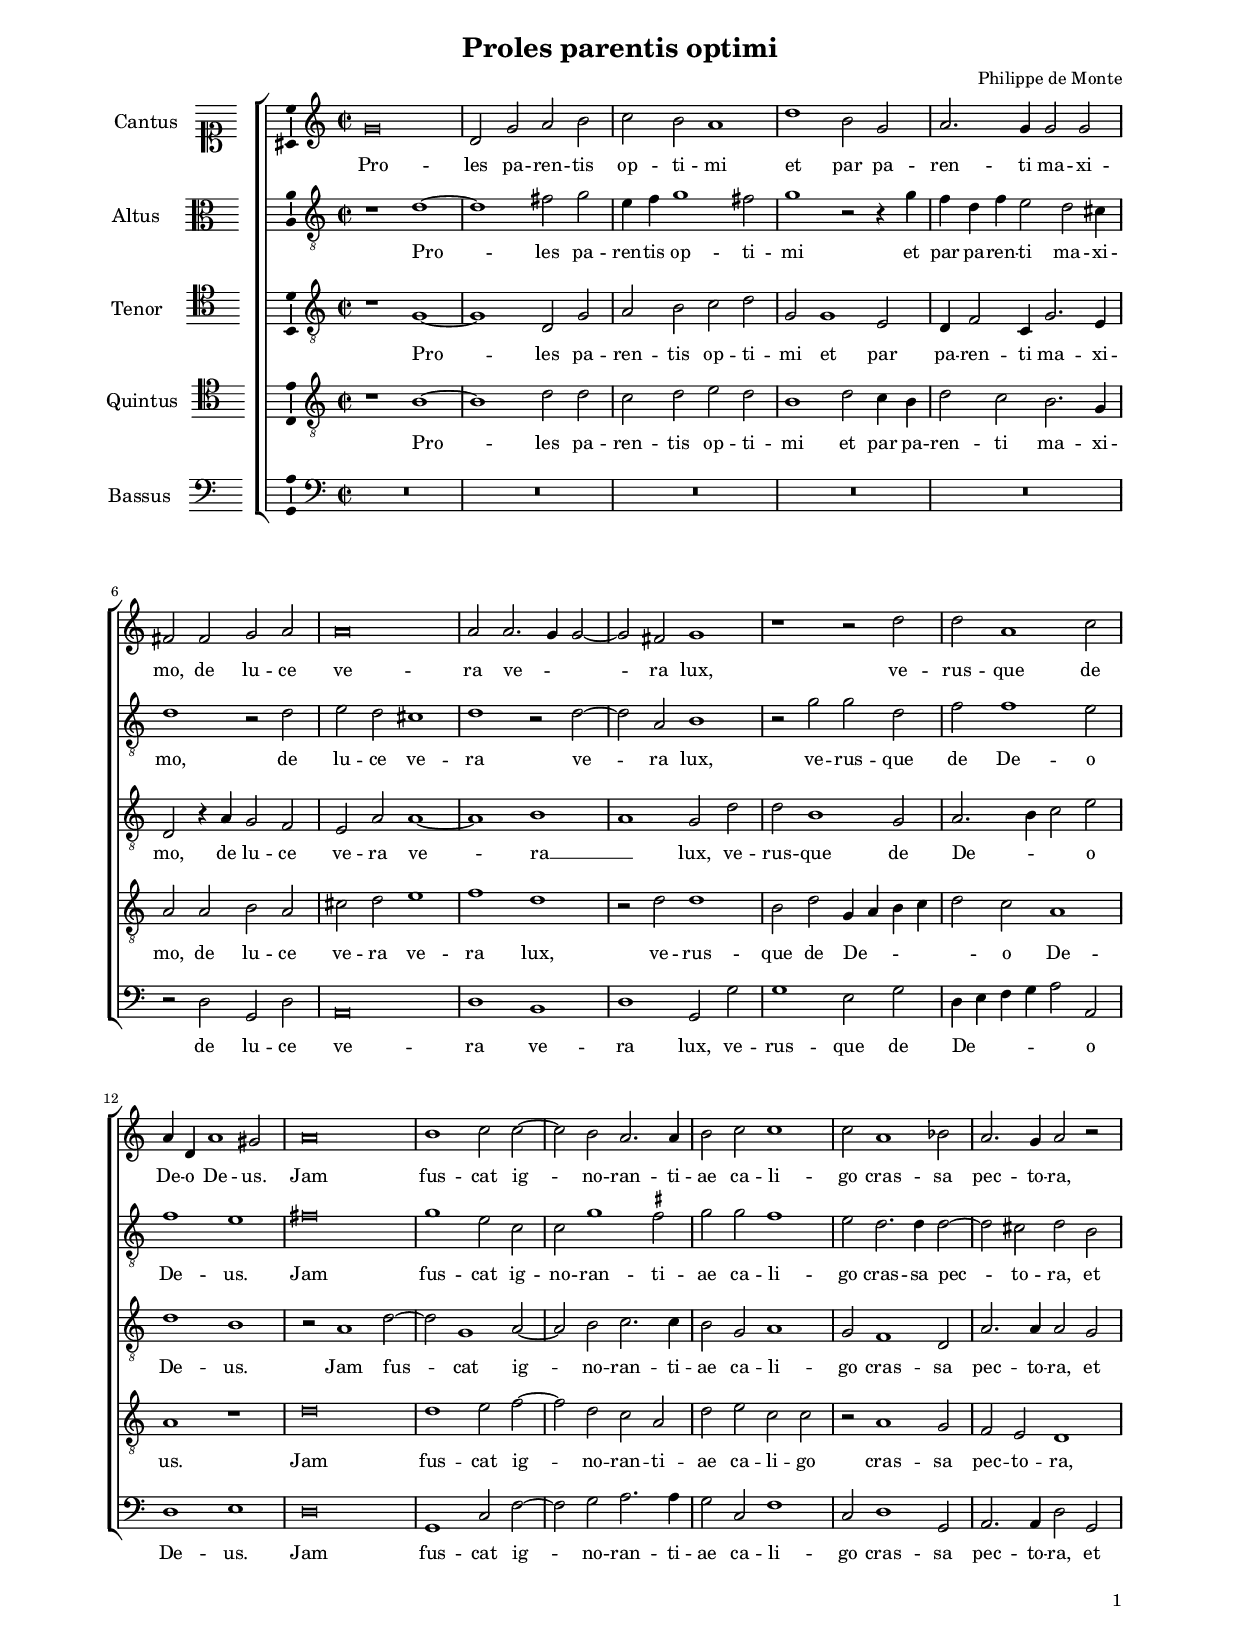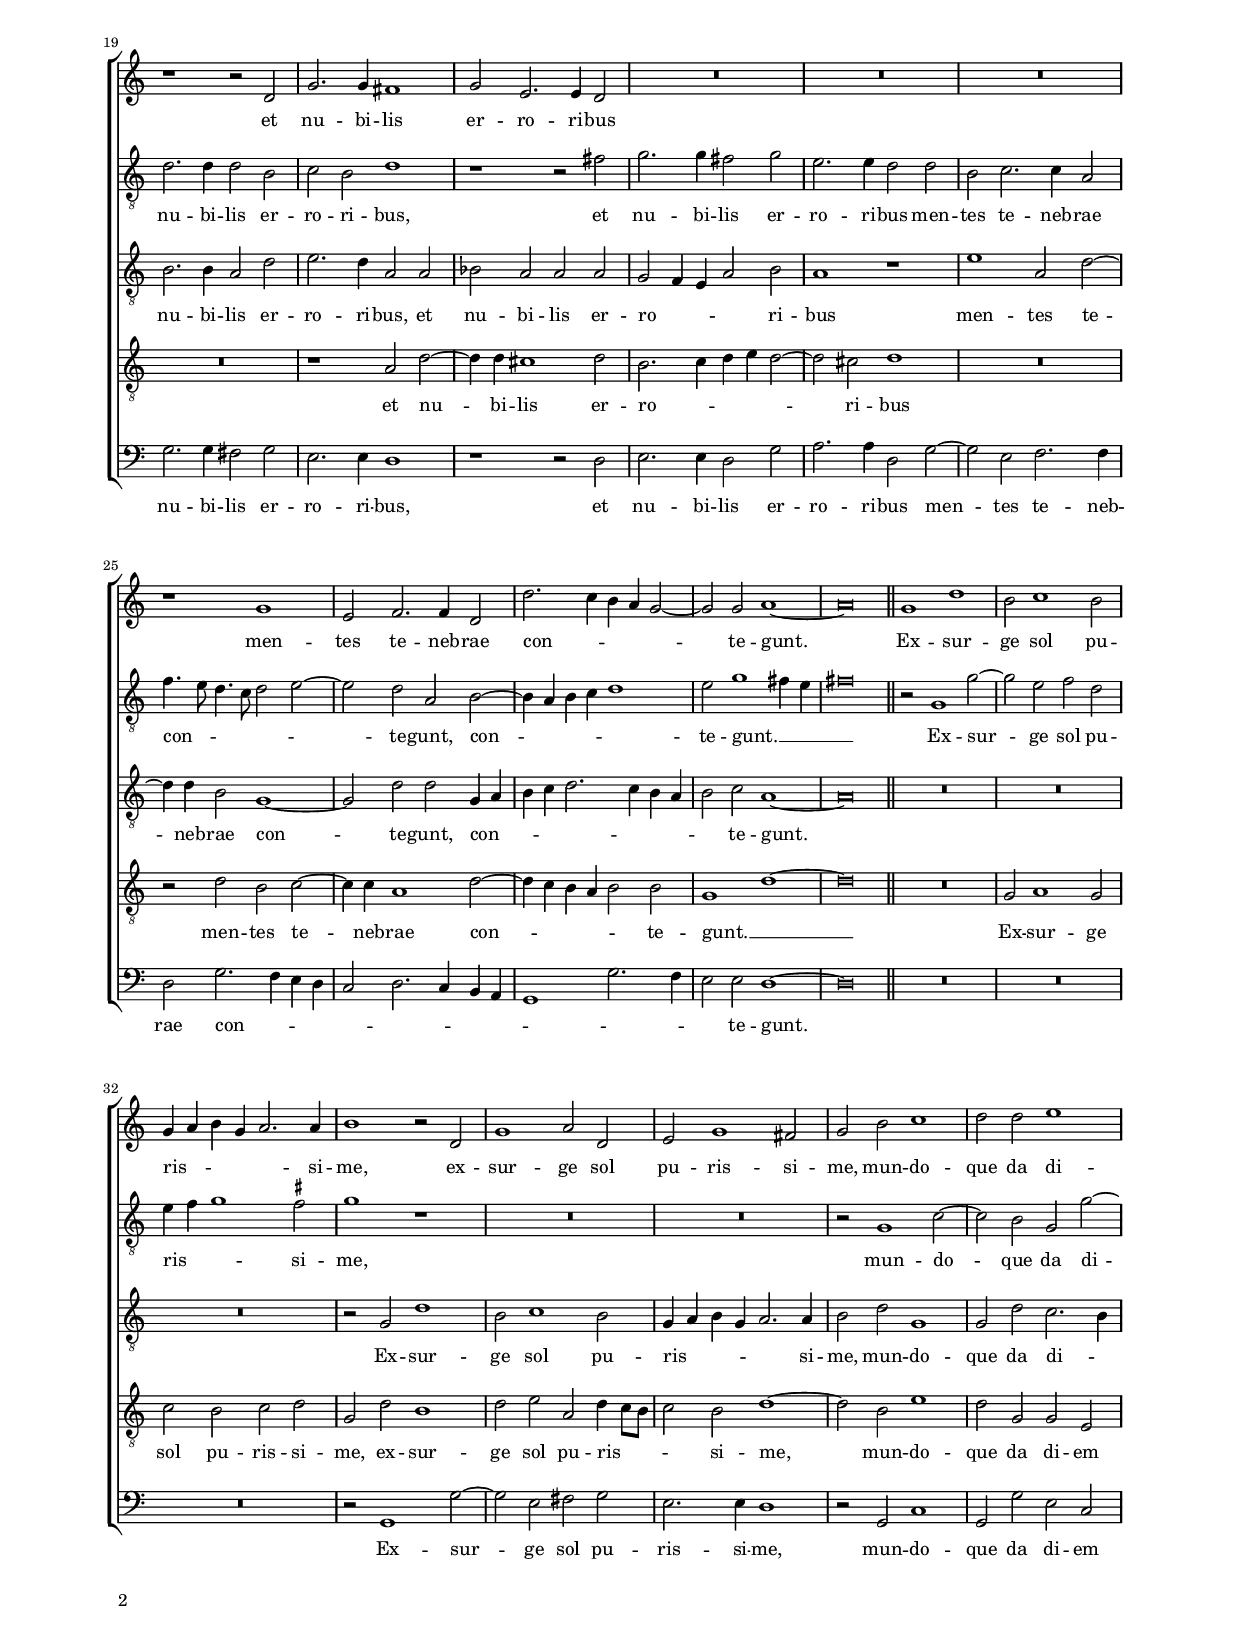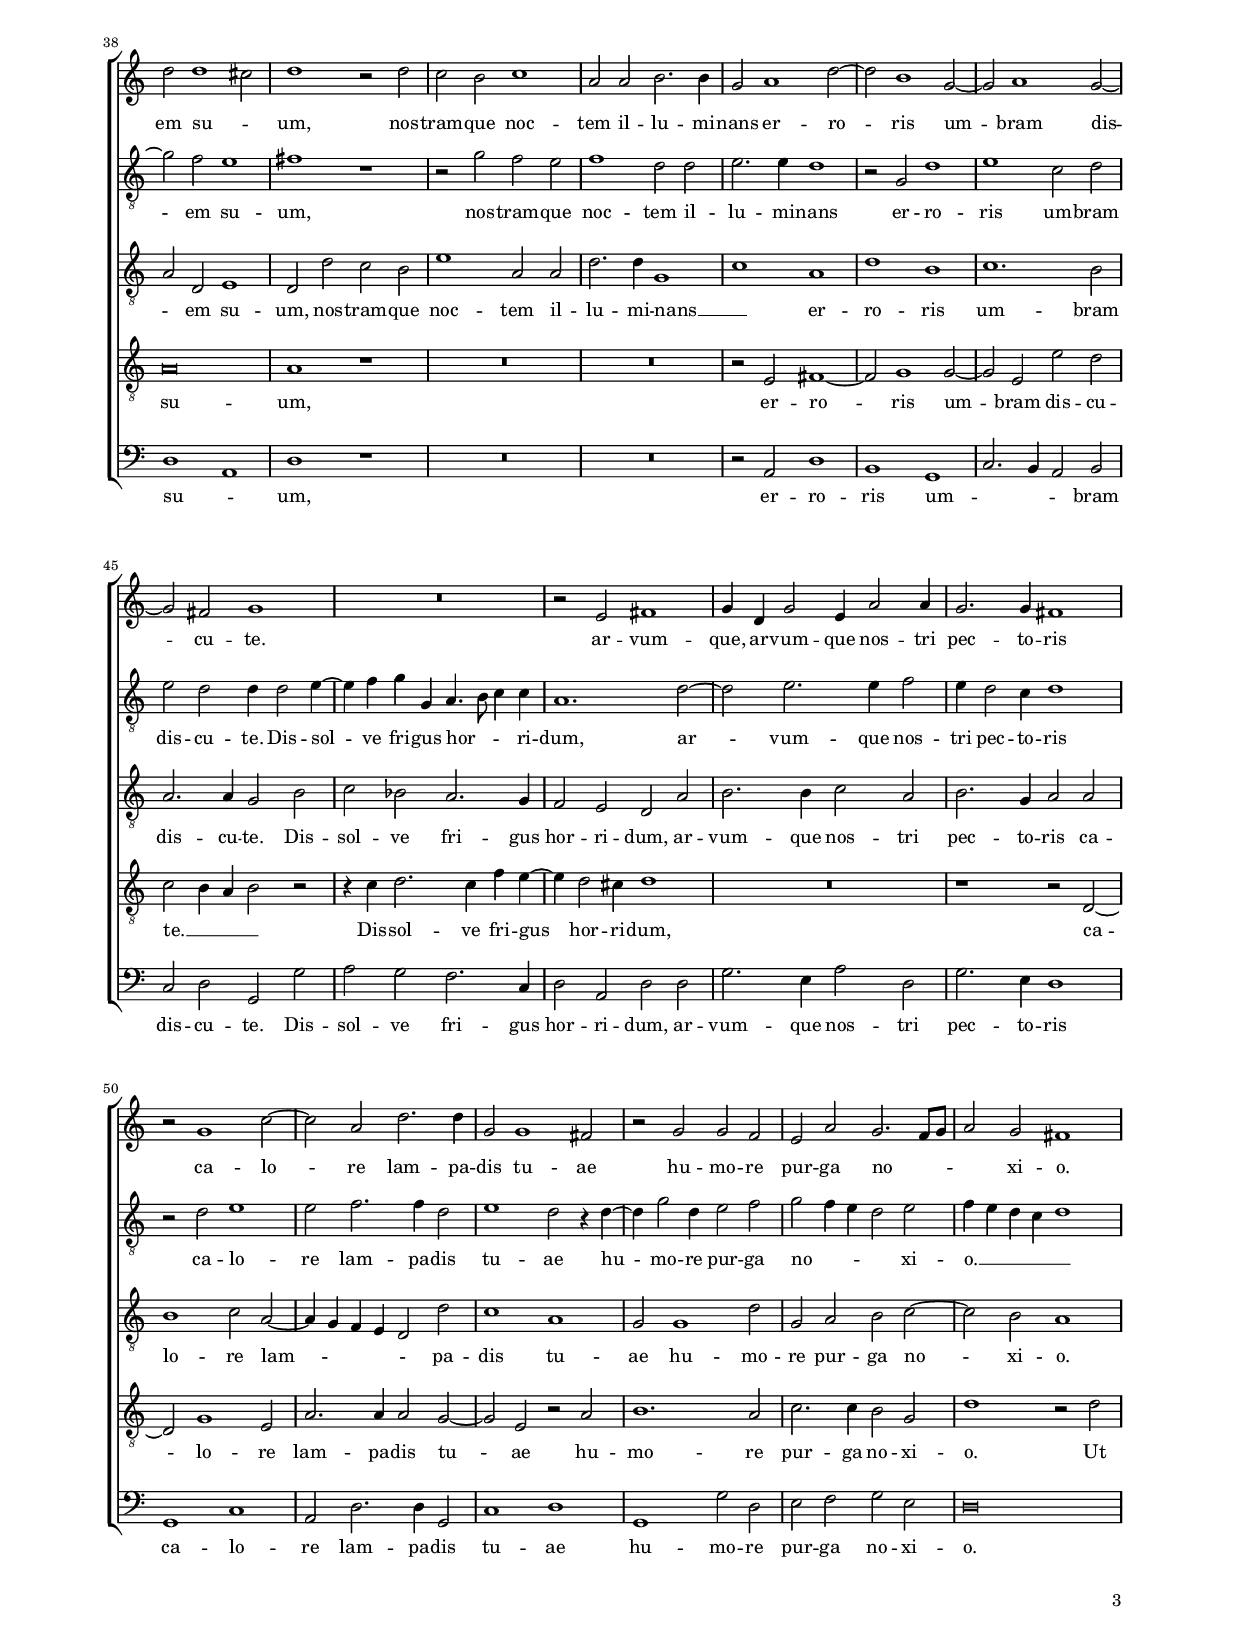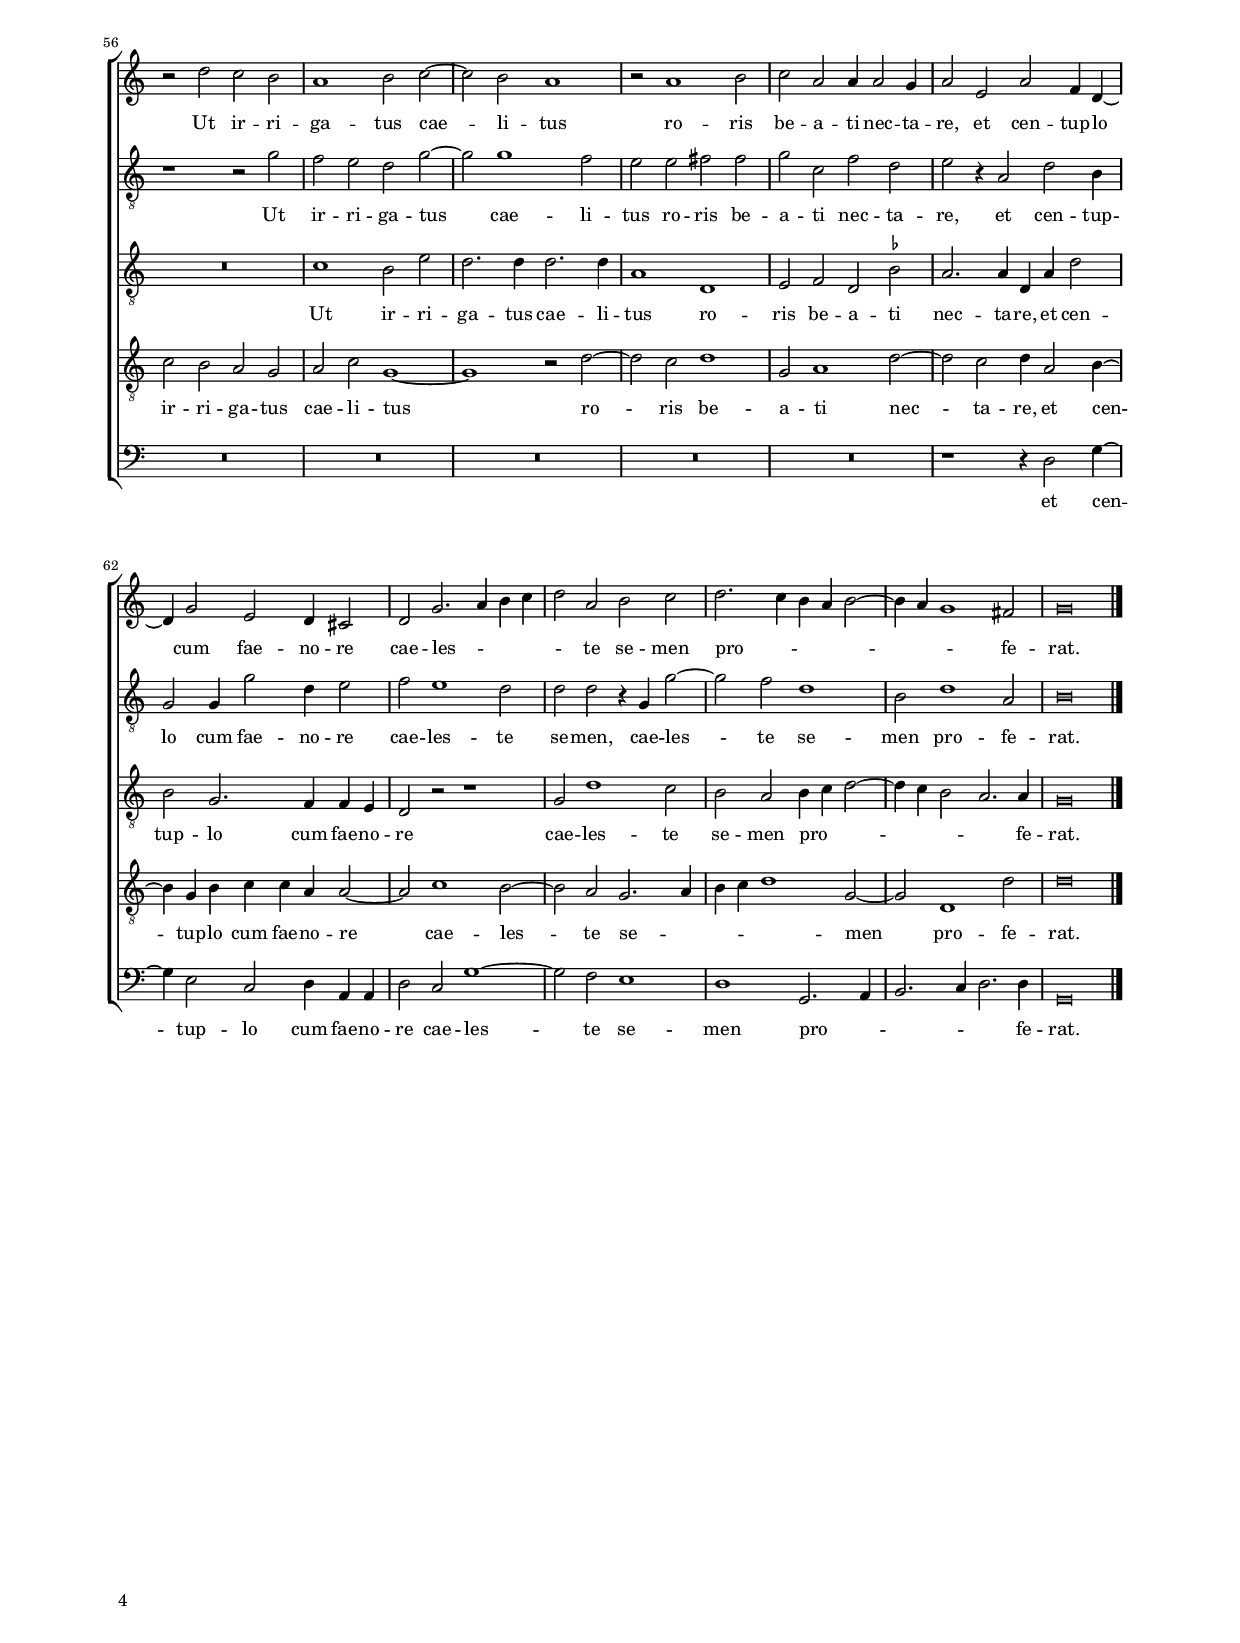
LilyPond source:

\header
{
  title="Proles parentis optimi"
  composer="Philippe de Monte"
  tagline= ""
}

\version "2.22.0"
\language deutsch
#(set-global-staff-size 15)
% #(set-default-paper-size "letter")
#(ly:set-option 'point-and-click #f)




	ficta = { \once \set suggestAccidentals = ##t }

	forget = #(define-music-function (music) (ly:music?) #{
		\accidentalStyle forget
		$music
		\accidentalStyle default
		#})

    
    
\paper
	{
	top-margin = 1.8 \cm
	bottom-margin = 1.2 \cm
	left-margin = 2 \cm
	right-margin = 2 \cm
	ragged-bottom = ##f
	ragged-last-bottom = ##t
	print-page-number = ##f
	system-system-spacing = #'((basic-distance . 17) (minimum-distance . 14) (padding . 7) (strechability . 150))
    oddFooterMarkup=\markup   \fill-line { "" \fromproperty #'page:page-number-string }
    evenFooterMarkup=\markup  \fill-line { \fromproperty #'page:page-number-string "" }
    last-bottom-spacing = #'((basic-distance . 12) (minimum-distance . 7) (padding . 4))
%	systems-per-page = 3
%   page-count = 3
%	min-systems-per-page = 3
%	print-all-headers = ##t
%	print-first-page-number = ##t
%	first-page-number = 1
	}

	
global = {
    % \set Staff.autoBeaming = ##f
	\key c \major
	\time 2/2 \set Score.measureLength = #(ly:make-moment 2/1)
    \set Score.tempoHideNote = ##t
    \tempo 2 = 90
    \skip 1*2*29 \bar "||"
    \skip 1*2*38 \bar "|."
	}
    

incipitcantus = \markup { \score {
	{
	\set Staff.instrumentName = \markup { \fontsize #1 "Cantus" }
	\key c \major
	\clef soprano
	s4 \bar ""
	}
	\layout  {
	raggedright = ##t
	indent = 1.6 \cm
	line-width = 2.5\cm
	\context { \Staff \remove Time_signature_engraver }
	\override Staff.Clef.Y-extent = #'(0 . 0)
	}} \hspace #1 }

      
incipitaltus = \markup { \score {
	{
	\set Staff.instrumentName = \markup { \fontsize #1 "Altus" }
	\key c \major
	\clef alto
	s4 \bar ""
	}
	\layout  {
	raggedright = ##t
	indent = 1.6 \cm
	line-width = 2.5\cm
	\context { \Staff \remove Time_signature_engraver }
	\override Staff.Clef.Y-extent = #'(0 . 0)
	}} \hspace #1 }


incipittenor = \markup { \score {
	{
	\set Staff.instrumentName = \markup { \fontsize #1 "Tenor" }
	\key c \major
	\clef tenor
	s4 \bar ""
	}
	\layout  {
	raggedright = ##t
	indent = 1.6 \cm
	line-width = 2.5\cm
	\context { \Staff \remove Time_signature_engraver }
	\override Staff.Clef.Y-extent = #'(0 . 0)
	}} \hspace #1 }
      
      
incipitquintus = \markup { \score {
	{
	\set Staff.instrumentName = \markup { \fontsize #1 "Quintus" }
	\key c \major
	\clef tenor
	s4 \bar ""
	}
	\layout  {
	raggedright = ##t
	indent = 1.6 \cm
	line-width = 2.5\cm
	\context { \Staff \remove Time_signature_engraver }
	\override Staff.Clef.Y-extent = #'(0 . 0)
	}} \hspace #1 }
      
      
incipitbassus = \markup { \score {
	{
	\set Staff.instrumentName = \markup { \fontsize #1 "Bassus" }
	\key c \major
	\clef bass
	s4 \bar ""
	}
	\layout  {
	raggedright = ##t
	indent = 1.6 \cm
	line-width = 2.5\cm
	\context { \Staff \remove Time_signature_engraver }
	\override Staff.Clef.Y-extent = #'(0 . 0)
	}} \hspace #1 }


cantus =  \relative c''
	{
	g\breve
	d2 g a h
	c2 h a1
	d1 h2 g
%5
	a2. g4 g2 g |
	fis2 fis g a
	a\breve
	a2 a2. g4 g2~
	g2 fis g1
%10
	r1 r2 d' |
	d2 a1 c2
	a4 d, a'1 gis2
	a\breve
	h1 c2 c~
%15
	c2 h a2. a4 |
	h2 c c1
	c2 a1 b2
	a2. g4 a2 r
	r1 r2 d,
%20
	g2. g4 fis1 |
	g2 e2. e4 d2
	R\breve
	R\breve
	R\breve
%25
	r1 g |
	e2 f2. f4 d2
	d'2. c4 h a g2~
	g2 g a1~
	a\breve |
%30
	g1 d'
	h2 c1 h2
	g4 a h g a2. a4
	h1 r2 d,
	g1 a2 d,
%35
	e2 g1 fis2 |
	g2 h c1
	d2 d e1
	d2 d1 cis2
	d1 r2 d
%40
	c2 h c1 |
	a2 a h2. h4
	g2 a1 d2~
	d2 h1 g2~
	g2 a1 g2~
%45
	g2 fis g1 |
	R\breve
	r2 e fis1
	g4 d g2 e4 a2 a4
	g2. g4 fis1
%50
	r2 g1 c2~ |
	c2 a d2. d4
	g,2 g1 fis2
	r2 g g f
	e2 a g2. f8 g
%55
	a2 g fis1 |
	r2 d' c h
	a1 h2 c~
	c2 h a1
	r2 a1 h2
%60
	c2 a a4 a2 g4 |
	a2 e a f4 d~
	d4 g2 e2 d4 cis2
	d2 g2. a4 h c
	d2 a h c
%65
	d2. c4 h a h2~ |
	h4 a g1 fis2
	g\breve |
	}


altus =  \relative c'
	{
	r1 d~
	d1 fis2 g
	e4 f g1 fis2
	g1 r2 r4 g
%5
	f4 d f e2 d cis4 |
	d1 r2 d
	e2 d cis1
	d1 r2 d~
	d2 a h1
%10
	r2 g' g d |
	f2 f1 e2
	f1 e
	fis\breve
	g1 e2 c
%15
	c2 g'1 \ficta fis2 |
	g2 g f1
	e2 d2. d4 d2~
	d2 cis d h
	d2. d4 d2 h
%20
	c2 h d1 |
	r1 r2 fis
	g2. g4 fis2 g
	e2. e4 d2 d
	h2 c2. c4 a2
%25
	f'4. e8 d4. c8 d2 e~ |
	e2 d a h~
	h4 a h c d1
	e2 g1 fis4 e
	fis\breve |
%30
	r2 g,1 g'2~ |
	g2 e f d
	e4 f g1 \ficta fis2
	g1 r
	R\breve
%35
	R\breve |
	r2 g,1 c2~
	c2 h g g'~
	g2 f e1
	fis1 r
%40
	r2 g f e |
	f1 d2 d
	e2. e4 d1
	r2 g, d'1
	e1 c2 d
%45
	e2 d d4 d2 e4~ |
	e4 f g g, a4. h8 c4 c
	a1. d2~
	d2 e2. e4 f2
	e4 d2 c4 d1
%50
	r2 d e1 |
	e2 f2. f4 d2
	e1 d2 r4 d~
	d4 g2 d4 e2 f
	g2 f4 e d2 e
%55
	f4 e d c d1 |
	r1 r2 g
	f2 e d g~
	g2 g1 f2
	e2 e fis fis
%60
	g2 c, f d |
	e2 r4 a,2 d2 h4
	g2 g4 g'2 d4 e2
	f2 e1 d2
	d2 d r4 g, g'2~
%65
	g2 f d1 |
	h2 d1 a2
	h\breve |
	}


tenor =  \relative c'
	{
	r1 g~
	g1 d2 g
	a2 h c d
	g,2 g1 e2
%5
	d4 f2 c4 g'2. e4 |
	d2 r4 a' g2 f
	e2 a a1~
	a1 h1
	a1 g2 d'
%10
	d2 h1 g2 |
	a2. h4 c2 e
	d1 h
	r2 a1 d2~
	d2 g,1 a2~
%15
	a2 h c2. c4 |
	h2 g a1
	g2 f1 d2
	a'2. a4 a2 g
	h2. h4 a2 d
%20
	e2. d4 a2 a |
	b2 a a a
	g2 f4 e a2 h
	a1 r
	e'1 a,2 d~
%25
	d4 d h2 g1~ |
	g2 d' d g,4 a
	h4 c d2. c4 h a
	h2 c a1~
	a\breve |
%30
	R\breve
	R\breve
	R\breve
	r2 g d'1
	h2 c1 h2
%35
	g4 a h g a2. a4 |
	h2 d g,1
	g2 d' c2. h4
	a2 d, e1
	d2 d' c h
%40
	e1 a,2 a |
	d2. d4 g,1
	c1 a
	d1 h
	c1. h2
%45
	a2. a4 g2 h |
	c2 b a2. g4
	f2 e d a'
	h2. h4 c2 a
	h2. g4 a2 a
%50
	h1 c2 a~ |
	a4 g f e d2 d'
	c1 a
	g2 g1 d'2
	g,2 a h c~
%55
	c2 h a1 |
	R\breve
	c1 h2 e
	d2. d4 d2. d4
	a1 d,
%60
	e2 f d \ficta b' |
	a2. a4 d, a' d2
	h2 g2. f4 f e
	d2 r r1
	g2 d'1 c2
%65
	h2 a h4 c d2~ |
	d4 c h2 a2. a4
	g\breve |
	}


quintus  =  \relative c'
	{
	r1 h~
	h1 d2 d
	c2 d e d
	h1 d2 c4 h
%5
	d2 c h2. g4 |
	a2 a h a
	cis2 d e1
	f1 d
	r2 d d1
%10
	h2 d g,4 a h c |
	d2 c a1
	a1 r
	d\breve
	d1 e2 f~
%15
	f2 d c a |
	d2 e c c
	r2 a1 g2
	f2 e d1
	R\breve
%20
	r1 a'2 d~ |
	d4 d cis1 d2
	h2. c4 d e d2~
	d2 cis d1
	R\breve
%25
	r2 d h c~ |
	c4 c a1 d2~
	d4 c h a h2 h
	g1 d'~
	d\breve |
%30
	R\breve
	g,2 a1 g2
	c2 h c d
	g,2 d' h1
	d2 e a, d4 c8 h
%35
	c2 h d1~ |
	d2 h e1
	d2 g, g e
	a\breve
	a1 r
%40
	R\breve |
	R\breve
	r2 e fis1~
	fis2 g1 g2~
	g2 e e' d
%45
	c2 h4 a h2 r |
	r4 c d2. c4 f4 e~
	e4 d2 cis4 d1
	R\breve
	r1 r2 d,~
%50
	d2 g1 e2 |
	a2. a4 a2 g~
	g2 e r a
	h1. a2
	c2. c4 h2 g
%55
	d'1 r2 d |
	c2 h a g
	a2 c g1~
	g1 r2 d'~
	d2 c d1
%60
	g,2 a1 d2~ |
	d2 c d4 a2 h4~
	h4 g h c c a a2~
	a2 c1 h2~
	h2 a g2. a4
%65
	h4 c d1 g,2~ |
	g2 d1 d'2
	d\breve |	
	}


bassus  =  \relative c
	{
	R\breve
	R\breve
	R\breve
	R\breve
%5
	R\breve |
	r2 d g, d'
	a\breve
	d1 h
	d1 g,2 g'
%10
	g1 e2 g |
	d4 e f g a2 a,
	d1 e
	d\breve
	g,1 c2 f~
%15
	f2 g a2. a4 |
	g2 c, f1
	c2 d1 g,2
	a2. a4 d2 g,
	g'2. g4 fis2 g
%20
	e2. e4 d1 |
	r1 r2 d
	e2. e4 d2 g
	a2. a4 d,2 g~
	g2 e f2. f4
%25
	d2 g2. f4 e d |
	c2 d2. c4 h a
	g1 g'2. f4
	e2 e d1~
	d\breve |
%30
	R\breve
	R\breve
	R\breve
	r2 g,1 g'2~
	g2 e fis g
%35
	e2. e4 d1 |
	r2 g, c1
	g2 g' e c
	d1 a
	d1 r
%40
	R\breve |
	R\breve
	r2 a d1
	h1 g
	c2. h4 a2 h
%45
	c2 d g, g' |
	a2 g f2. c4
	d2 a d d
	g2. e4 a2 d,
	g2. e4 d1
%50
	g,1 c |
	a2 d2. d4 g,2
	c1 d
	g,1 g'2 d
	e2 f g e
%55
	d\breve |
	R\breve
	R\breve
	R\breve
	R\breve
%60
	R\breve |
	r1 r4 d2 g4~
	g4 e2 c2 d4 a4 a4
	d2 c g'1~
	g2 f e1
%65
	d1 g,2. a4 |
	h2. c4 d2. d4
	g,\breve |
	}


lyricscantus = \lyricmode {
	Pro -- les pa -- ren -- tis op -- ti -- mi
    et par pa -- ren -- ti ma -- xi -- mo,
    de lu -- ce ve -- ra ve -- _ _ ra lux,
    ve -- rus -- que de De -- o De -- us.
    Jam fus -- cat ig -- no -- ran -- ti -- ae
    ca -- li -- go cras -- sa pec -- to -- ra,
    et nu -- bi -- lis er -- ro -- ri -- bus
    men -- tes te -- neb -- rae con -- _ _ _ _ te -- gunt.
    Ex -- sur -- ge sol pu -- ris -- _ _ _ _ si -- me,
    ex -- sur -- ge sol pu -- ris -- si -- me,
    mun -- do -- que da di -- em su -- _ um,
    nos -- tram -- que noc -- tem il -- lu -- mi -- nans
    er -- ro -- ris um -- bram dis -- cu -- te.
    ar -- vum -- que,
    ar -- vum -- que nos -- tri pec -- to -- ris
    ca -- lo -- re lam -- pa -- dis tu -- ae
    hu -- mo -- re pur -- ga no -- _ _ _ xi -- o.
    Ut ir -- ri -- ga -- tus cae -- li -- tus
    ro -- ris be -- a -- ti nec -- ta -- re,
    et cen -- tup -- lo cum fae -- no -- re
    cae -- les -- _ _ _ _ te se -- men pro -- _ _ _ _ _ _ fe -- rat.
	}


lyricsaltus = \lyricmode {
	Pro -- les pa -- ren -- tis op -- ti -- mi
    et par pa -- ren -- ti ma -- xi -- mo,
    de lu -- ce ve -- ra ve -- ra lux,
    ve -- rus -- que de De -- o De -- us.
    Jam fus -- cat ig -- no -- ran -- ti -- ae
    ca -- li -- go cras -- sa pec -- to -- ra,
    et nu -- bi -- lis er -- ro -- ri -- bus,
    et nu -- bi -- lis er -- ro -- ri -- bus
    men -- tes te -- neb -- rae con -- _ _ _ _ _ te -- gunt,
    con -- _ _ _ _ te -- gunt. __ _ _ _
    Ex -- sur -- ge sol pu -- ris -- _ _ si -- me,
    mun -- do -- que da di -- em su -- um,
    nos -- tram -- que noc -- tem il -- lu -- mi -- nans
    er -- ro -- ris um -- bram dis -- cu -- te.
    Dis -- sol -- ve fri -- gus hor -- _ _ ri -- dum,
    ar -- vum -- que nos -- tri pec -- to -- ris
    ca -- lo -- re lam -- pa -- dis tu -- ae
    hu -- mo -- re pur -- ga no -- _ _ _ xi -- o. __ _ _ _ _
    Ut ir -- ri -- ga -- tus cae -- li -- tus
    ro -- ris be -- a -- ti nec -- ta -- re,
    et cen -- tup -- lo cum fae -- no -- re
    cae -- les -- te se -- men,
    cae -- les -- te se -- men pro -- fe -- rat.
	}


lyricstenor = \lyricmode {
	Pro -- les pa -- ren -- tis op -- ti -- mi
    et par pa -- ren -- ti ma -- xi -- mo,
    de lu -- ce ve -- ra ve -- ra __ _ lux,
    ve -- rus -- que de De -- _ _ o De -- us.
    Jam fus -- cat ig -- no -- ran -- ti -- ae
    ca -- li -- go cras -- sa pec -- to -- ra,
    et nu -- bi -- lis er -- ro -- ri -- bus,
    et nu -- bi -- lis er -- ro -- _ _ _ ri -- bus
    men -- tes te -- neb -- rae con -- te -- gunt,
    con -- _ _ _ _ _ _ _ _ te -- gunt.
    Ex -- sur -- ge sol pu -- ris -- _ _ _ _ si -- me,
    mun -- do -- que da di -- _ _ em su -- um,
    nos -- tram -- que noc -- tem il -- lu -- mi -- nans __ _
    er -- ro -- ris um -- bram dis -- cu -- te.
    Dis -- sol -- ve fri -- gus hor -- ri -- dum,
    ar -- vum -- que nos -- tri pec -- to -- ris
    ca -- lo -- re lam -- _ _ _ _ pa -- dis tu -- ae
    hu -- mo -- re pur -- ga no -- xi -- o.
    Ut ir -- ri -- ga -- tus cae -- li -- tus
    ro -- ris be -- a -- ti nec -- ta -- re,
    et cen -- tup -- lo cum fae -- no -- re
    cae -- les -- te se -- men pro -- _ _ _ _ _ fe -- rat.
	}


lyricsquintus = \lyricmode {
	Pro -- les pa -- ren -- tis op -- ti -- mi
    et par pa -- ren -- ti ma -- xi -- mo,
    de lu -- ce ve -- ra ve -- ra lux,
    ve -- rus -- que de De -- _ _ _ _ o De -- us.
    Jam fus -- cat ig -- no -- ran -- ti -- ae
    ca -- li -- go cras -- sa pec -- to -- ra,
    et nu -- bi -- lis er -- ro -- _ _ _ _ ri -- bus
    men -- tes te -- neb -- rae con -- _ _ _ _ te -- gunt. __ _
    Ex -- sur -- ge sol pu -- ris -- si -- me,
    ex -- sur -- ge sol pu -- ris -- _ _ _ si -- me,
    mun -- do -- que da di -- em su -- um,
    er -- ro -- ris um -- bram dis -- cu -- te. __ _ _ _
    Dis -- sol -- ve fri -- gus hor -- ri -- dum,
    ca -- lo -- re lam -- pa -- dis tu -- ae
    hu -- mo -- re pur -- ga no -- xi -- o.
    Ut ir -- ri -- ga -- tus cae -- li -- tus
    ro -- ris be -- a -- ti nec -- ta -- re,
    et cen -- tup -- lo cum fae -- no -- re
    cae -- les -- te se -- _ _ _ _ men pro -- fe -- rat.
	}


lyricsbassus = \lyricmode {
    de lu -- ce ve -- ra ve -- ra lux,
    ve -- rus -- que de De -- _ _ _ _ o De -- us.
    Jam fus -- cat ig -- no -- ran -- ti -- ae
    ca -- li -- go cras -- sa pec -- to -- ra,
    et nu -- bi -- lis er -- ro -- ri -- bus,
    et nu -- bi -- lis er -- ro -- ri -- bus
    men -- tes te -- neb -- rae con -- _ _ _ _ _ _ _ _ _ _ _ _ te -- gunt.
    Ex -- sur -- ge sol pu -- ris -- si -- me,
    mun -- do -- que da di -- em su -- _ um,
    er -- ro -- ris um -- _ _ _ bram dis -- cu -- te.
    Dis -- sol -- ve fri -- gus hor -- ri -- dum,
    ar -- vum -- que nos -- tri pec -- to -- ris
    ca -- lo -- re lam -- pa -- dis tu -- ae
    hu -- mo -- re pur -- ga no -- xi -- o.
    et cen -- tup -- lo cum fae -- no -- re
    cae -- les -- te se -- men pro -- _ _ _ _ fe -- rat.
	}


\score
{  
    \transpose c c {
	\new ChoirStaff \with { \override StaffGrouper.staff-staff-spacing.basic-distance = #12 }
	<<

	\new Staff << \global
	\new Voice="v1" {
		\set Staff.instrumentName=\incipitcantus
%		\set Staff.instrumentName= "S"
		\set Staff.midiInstrument = "reed organ"
		\clef violin
		\cantus }
	\new Lyrics \lyricsto "v1" {\lyricscantus }
	>>


	\new Staff << \global
	\new Voice="v2" {
		\set Staff.instrumentName=\incipitaltus
%		\set Staff.instrumentName= "A"
		\set Staff.midiInstrument = "reed organ"
		\clef "G_8"
		\altus}
	\new Lyrics \lyricsto "v2" {\lyricsaltus }
	>>


	\new Staff << \global
	\new Voice="v3" {
		\set Staff.instrumentName=\incipittenor
%		\set Staff.instrumentName= "T"
		\set Staff.midiInstrument = "reed organ"
		\clef "G_8"
		\tenor }
	\new Lyrics \lyricsto "v3" {\lyricstenor }
	>>


	\new Staff << \global
	\new Voice="v5" {
		\set Staff.instrumentName=\incipitquintus
%		\set Staff.instrumentName= "Q"
		\set Staff.midiInstrument = "reed organ"
		\clef "G_8"
		\quintus}
	\new Lyrics \lyricsto "v5" {\lyricsquintus }
	>>


	\new Staff << \global
	\new Voice="v4" {
		\set Staff.instrumentName=\incipitbassus
%		\set Staff.instrumentName= "B"
		\set Staff.midiInstrument = "reed organ"
		\clef bass 
		\bassus }
	\new Lyrics \lyricsto "v4" {\lyricsbassus}
	>>

	>>
	} % transpose

	\layout
	{
	indent = 2.5\cm
	\context { \Lyrics \override VerticalAxisGroup.nonstaff-relatedstaff-spacing.padding = #1.4 }
%	\context { \Lyrics \override LyricText.font-size = #1 }
	\context { \Staff \override TimeSignature.break-visibility = #end-of-line-invisible }
	\context { \Staff \consists "Ambitus_engraver" }
%   \context { \Staff \consists "Custos_engraver" }
%   \context { \Staff \override Custos.style = #'mensural }
%	\context { \Voice \override Slur.transparent = ##t }
	\context { \Score \override BarNumber.padding = #2 }
	\context { \Voice \override NoteHead.style = #'baroque }
	}

\midi
	{
    	
	}

}


% EOF
